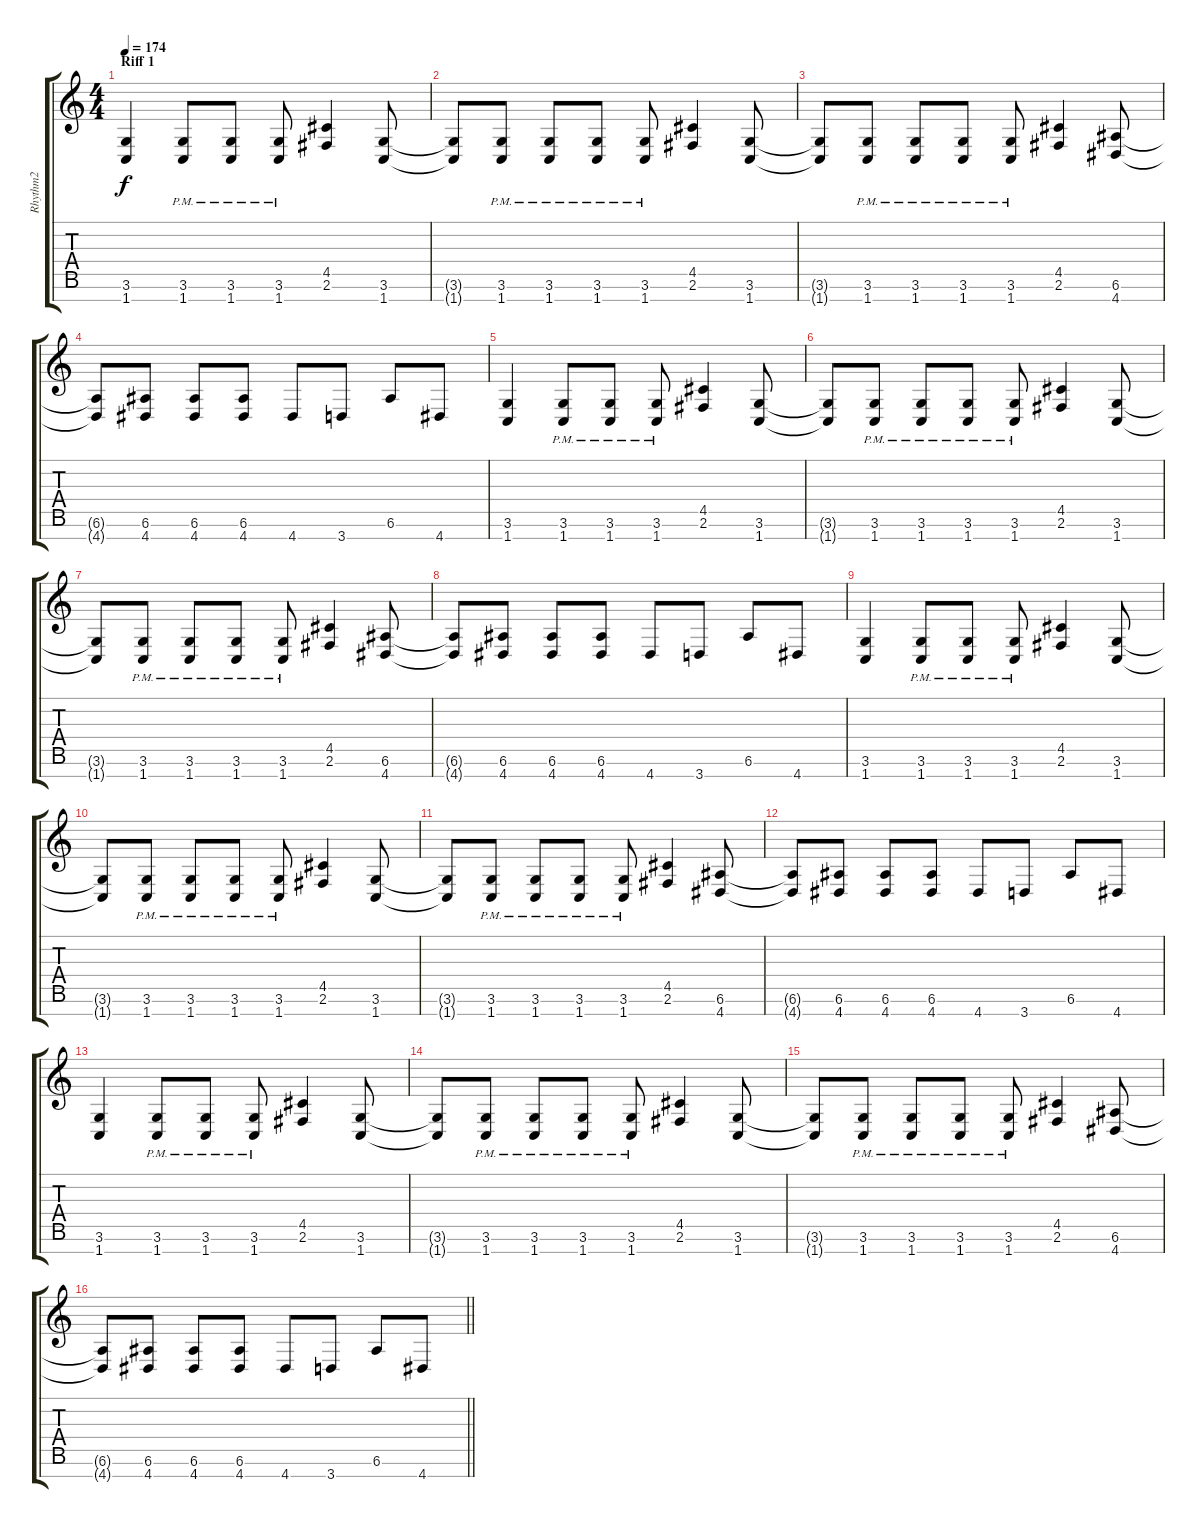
\track ("Rhythm2" "Rhythm2") {instrument overdrivenguitar}
\staff {score tabs}
\tuning (E4 B3 G3 D3 A2 E2 B1) {hide}
\ts (4 4)
\section ("" "Riff 1")
\tempo 174
\clef g2
\ks c
(3.6 1.7).4{dy f} (3.6{pm} 1.7{pm}).8 (3.6{pm} 1.7{pm}).8 (3.6{pm} 1.7{pm}).8 (4.5 2.6).4 (3.6 1.7).8 |
(3.6{t} 1.7{t}).8 (3.6{pm} 1.7{pm}).8 (3.6{pm} 1.7{pm}).8 (3.6{pm} 1.7{pm}).8 (3.6{pm} 1.7{pm}).8 (4.5 2.6).4 (3.6 1.7).8 |
(3.6{t} 1.7{t}).8 (3.6{pm} 1.7{pm}).8 (3.6{pm} 1.7{pm}).8 (3.6{pm} 1.7{pm}).8 (3.6{pm} 1.7{pm}).8 (4.5 2.6).4 (6.6 4.7).8 |
(6.6{t} 4.7{t}).8 (6.6 4.7).8 (6.6 4.7).8 (6.6 4.7).8 4.7.8 3.7.8 6.6.8 4.7.8 |
(3.6 1.7).4 (3.6{pm} 1.7{pm}).8 (3.6{pm} 1.7{pm}).8 (3.6{pm} 1.7{pm}).8 (4.5 2.6).4 (3.6 1.7).8 |
(3.6{t} 1.7{t}).8 (3.6{pm} 1.7{pm}).8 (3.6{pm} 1.7{pm}).8 (3.6{pm} 1.7{pm}).8 (3.6{pm} 1.7{pm}).8 (4.5 2.6).4 (3.6 1.7).8 |
(3.6{t} 1.7{t}).8 (3.6{pm} 1.7{pm}).8 (3.6{pm} 1.7{pm}).8 (3.6{pm} 1.7{pm}).8 (3.6{pm} 1.7{pm}).8 (4.5 2.6).4 (6.6 4.7).8 |
(6.6{t} 4.7{t}).8 (6.6 4.7).8 (6.6 4.7).8 (6.6 4.7).8 4.7.8 3.7.8 6.6.8 4.7.8 |
(3.6 1.7).4 (3.6{pm} 1.7{pm}).8 (3.6{pm} 1.7{pm}).8 (3.6{pm} 1.7{pm}).8 (4.5 2.6).4 (3.6 1.7).8 |
(3.6{t} 1.7{t}).8 (3.6{pm} 1.7{pm}).8 (3.6{pm} 1.7{pm}).8 (3.6{pm} 1.7{pm}).8 (3.6{pm} 1.7{pm}).8 (4.5 2.6).4 (3.6 1.7).8 |
(3.6{t} 1.7{t}).8 (3.6{pm} 1.7{pm}).8 (3.6{pm} 1.7{pm}).8 (3.6{pm} 1.7{pm}).8 (3.6{pm} 1.7{pm}).8 (4.5 2.6).4 (6.6 4.7).8 |
(6.6{t} 4.7{t}).8 (6.6 4.7).8 (6.6 4.7).8 (6.6 4.7).8 4.7.8 3.7.8 6.6.8 4.7.8 |
(3.6 1.7).4 (3.6{pm} 1.7{pm}).8 (3.6{pm} 1.7{pm}).8 (3.6{pm} 1.7{pm}).8 (4.5 2.6).4 (3.6 1.7).8 |
(3.6{t} 1.7{t}).8 (3.6{pm} 1.7{pm}).8 (3.6{pm} 1.7{pm}).8 (3.6{pm} 1.7{pm}).8 (3.6{pm} 1.7{pm}).8 (4.5 2.6).4 (3.6 1.7).8 |
(3.6{t} 1.7{t}).8 (3.6{pm} 1.7{pm}).8 (3.6{pm} 1.7{pm}).8 (3.6{pm} 1.7{pm}).8 (3.6{pm} 1.7{pm}).8 (4.5 2.6).4 (6.6 4.7).8 |
\barLineRight lightlight
(6.6{t} 4.7{t}).8 (6.6 4.7).8 (6.6 4.7).8 (6.6 4.7).8 4.7.8 3.7.8 6.6.8 4.7.8
